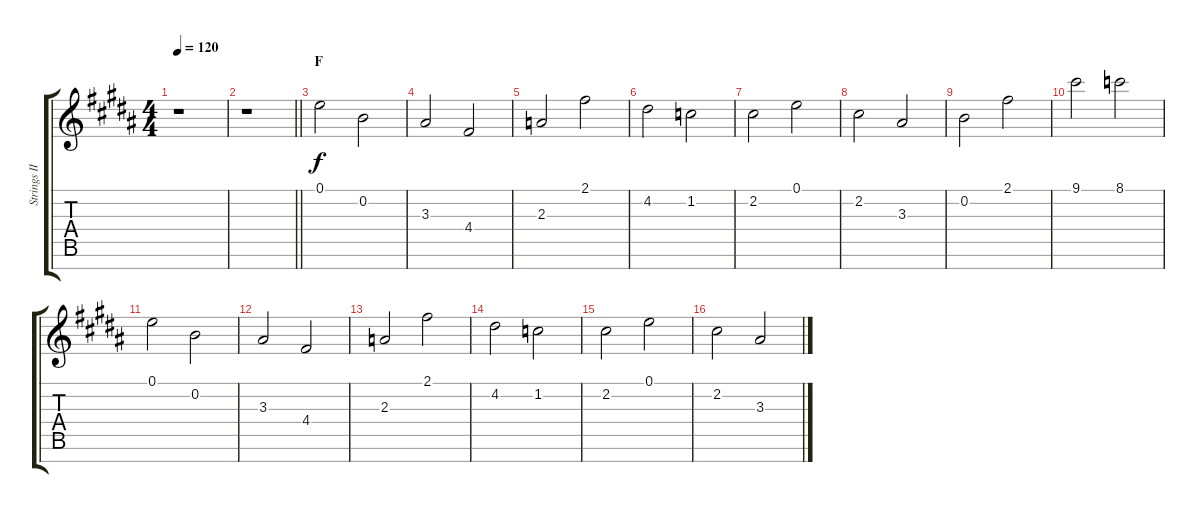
\track ("Strings II" "Strings II") {instrument stringensemble1}
\staff {score tabs}
\tuning (E5 B4 G4 D4 A3 E3 B2) {hide}
\ts (4 4)
\tempo 120
\clef g2
\ks b
r.1{dy f} |
\barLineRight lightlight
r.1 |
\section ("" "F")
0.1.2 0.2.2 |
3.3.2 4.4.2 |
2.3.2 2.1.2 |
4.2.2 1.2.2 |
2.2.2 0.1.2 |
2.2.2 3.3.2 |
0.2.2 2.1.2 |
9.1.2 8.1.2 |
0.1.2 0.2.2 |
3.3.2 4.4.2 |
2.3.2 2.1.2 |
4.2.2 1.2.2 |
2.2.2 0.1.2 |
2.2.2 3.3.2
